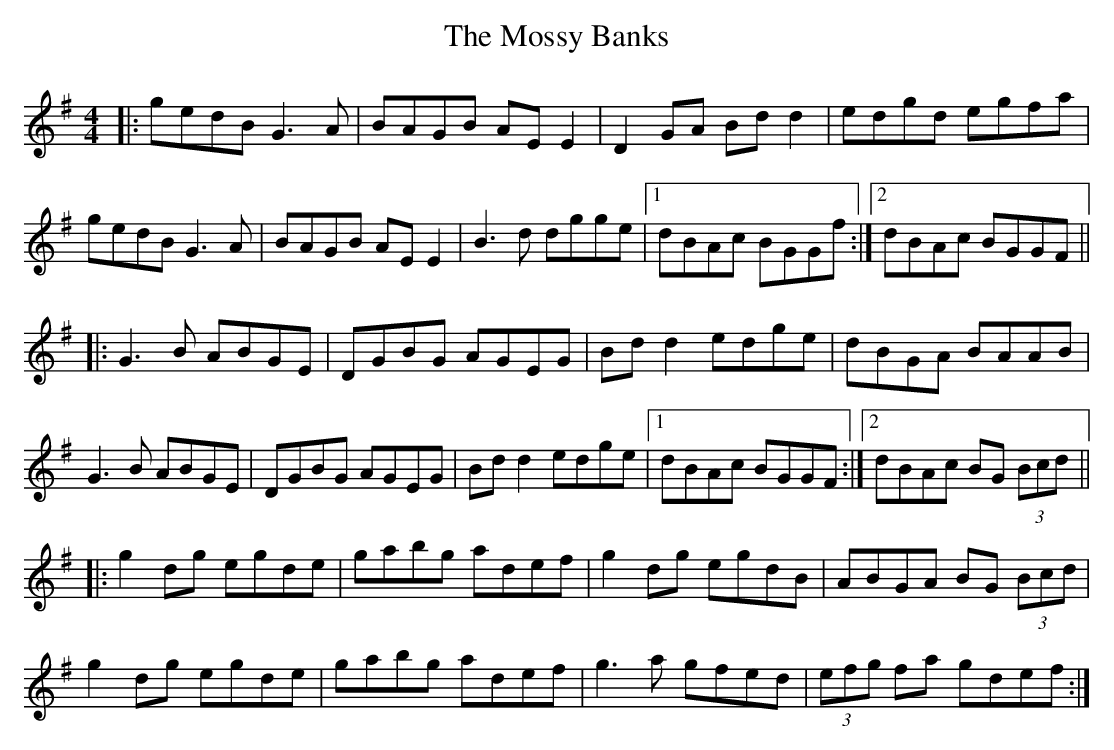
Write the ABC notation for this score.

X:1
T: The Mossy Banks
M: 4/4
L: 1/8
K: Gmaj
|:gedB G3A|BAGB AE E2|D2 GA Bd d2|edgd egfa|
gedB G3A|BAGB AE E2|B3d dgge|1 dBAc BGGf:|2 dBAc BGGF||
|:G3B ABGE|DGBG AGEG|Bd d2 edge|dBGA BAAB|
G3B ABGE|DGBG AGEG|Bd d2 edge|1 dBAc BGGF:|2 dBAc BG (3Bcd||
|:g2dg egde|gabg adef|g2dg egdB|ABGA BG (3Bcd|
g2dg egde|gabg adef|g3a gfed|(3efg fa gdef:|
